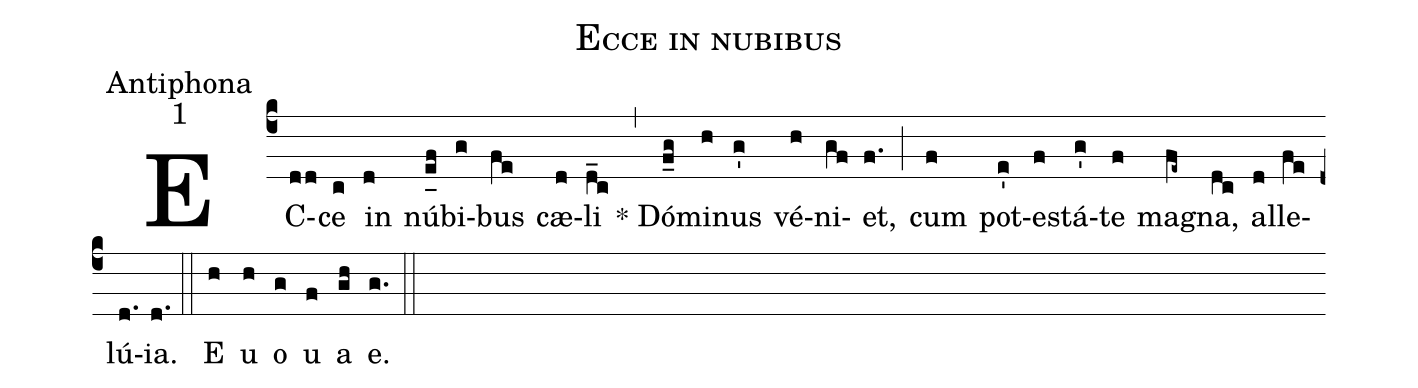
name:Ecce in nubibus;
office-part:Antiphona;
mode:1;
%%
(c4) EC(dd)ce(c) in(d) nú(e_[uh:l]f)bi(g)bus(fe) cæ(d)li(d_c) (,) * Dó(f_g)mi(h)nus(g') vé(h)ni(gf)et,(f.) (;) cum(f) pot(e')e(f)stá(g')te(f) ma(fe~)gna,(dc) al(d)le(fe)lú(d.){ia}.(d.) (::) <eu>E(h) u(h) o(g) u(f) a(gh) e.</eu>(g.) (::)
